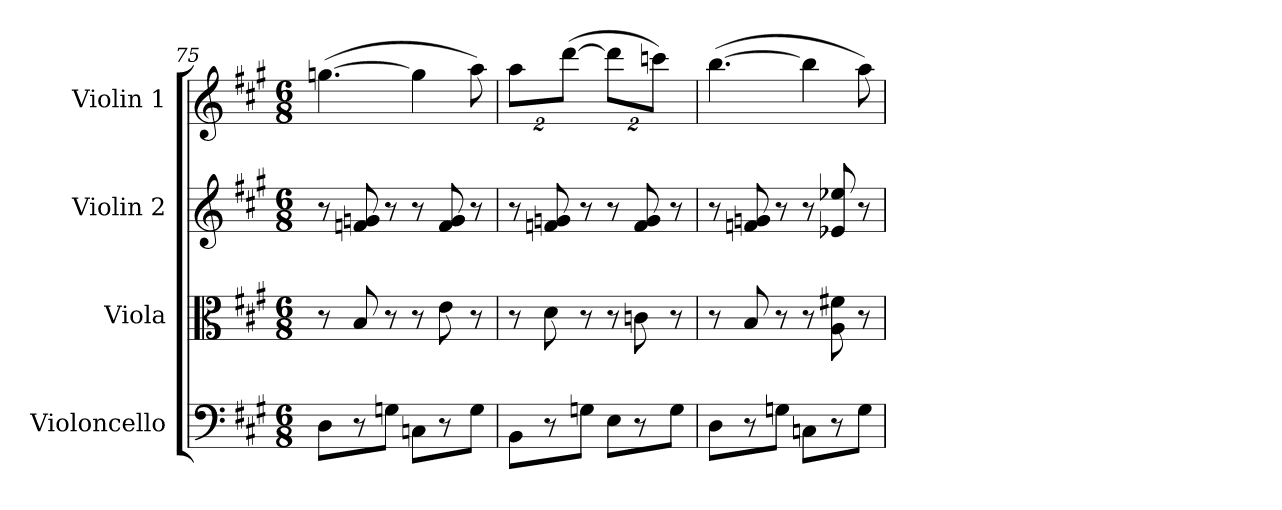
**kern	**kern	**kern	**kern
*part4	*part3	*part2	*part1
*staff4	*staff3	*staff2	*staff1
*I"Violoncello	*I"Viola	*I"Violin 2	*I"Violin 1
*I'Vc	*I'Vla	*I'Vln	*I'Vln
*clefF4	*clefC3	*clefG2	*clefG2
*k[f#c#g#]	*k[f#c#g#]	*k[f#c#g#]	*k[f#c#g#]
*M6/8	*M6/8	*M6/8	*M6/8
=75	=75	=75	=75
8D\L	8r	8r	([4.ggn\
8r	8B/	8fn/ 8gn/	.
8Gn\J	8r	8r	.
8Cn\L	8r	8r	4gg\]
8r	8e\	8f/ 8g/	.
8G\J	8r	8r	8aa\)
=76	=76	=76	=76
8BB\L	8r	8r	16%3aa\L
8r	8d\	8fn/ 8gn/	.
.	.	.	([16%3ddd\J
8Gn\J	8r	8r	.
8E\L	8r	8r	16%3ddd\L]
8r	8cn\	8f/ 8g/	.
.	.	.	16%3cccn\J)
8G\J	8r	8r	.
!!LO:LB:g=z
=77	=77	=77	=77
8D\L	8r	8r	([4.bb\
8r	8B/	8fn/ 8gn/	.
8Gn\J	8r	8r	.
8Cn\L	8r	8r	4bb\]
8r	8A\ 8f#X\	8e-X/ 8ee-X/	.
8G\J	8r	8r	8aa\)
=	=	=	=
*-	*-	*-	*-
